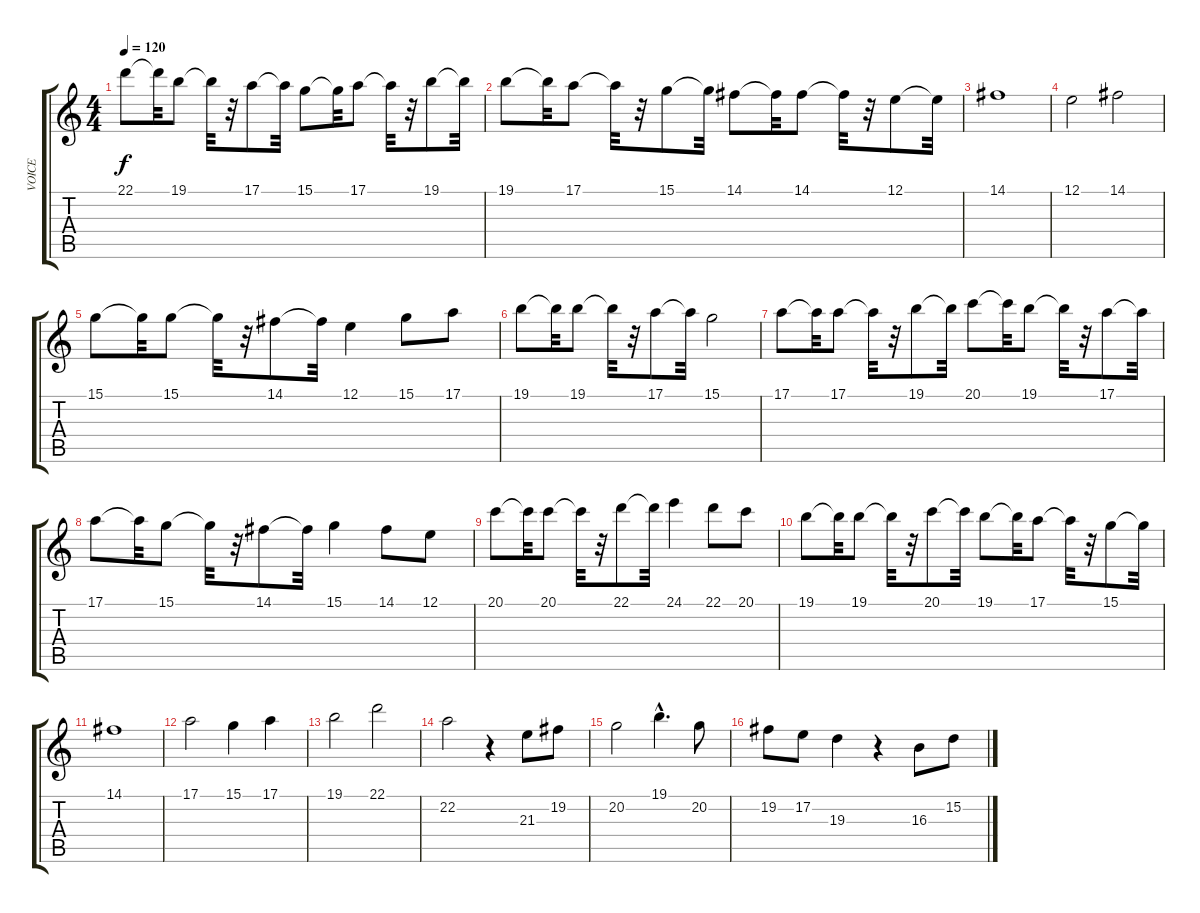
\track (" VOICE" " VOICE") {instrument honkytonkpiano}
\staff {score tabs}
\tuning (E4 B3 G3 D3 A2 E2) {hide}
\ts (4 4)
\tempo 120
\clef g2
\ks c
22.1.8{dy f} 22.1{t}.32 19.1.8 19.1{t}.32 r.32 17.1.8 17.1{t}.32 15.1.8 15.1{t}.32 17.1.8 17.1{t}.32 r.32 19.1.8 19.1{t}.32 |
19.1.8 19.1{t}.32 17.1.8 17.1{t}.32 r.32 15.1.8 15.1{t}.32 14.1.8 14.1{t}.32 14.1.8 14.1{t}.32 r.32 12.1.8 12.1{t}.32 |
14.1.1 |
12.1.2 14.1.2 |
15.1.8 15.1{t}.32 15.1.8 15.1{t}.32 r.32 14.1.8 14.1{t}.32 12.1.4 15.1.8 17.1.8 |
19.1.8 19.1{t}.32 19.1.8 19.1{t}.32 r.32 17.1.8 17.1{t}.32 15.1.2 |
17.1.8 17.1{t}.32 17.1.8 17.1{t}.32 r.32 19.1.8 19.1{t}.32 20.1.8 20.1{t}.32 19.1.8 19.1{t}.32 r.32 17.1.8 17.1{t}.32 |
17.1.8 17.1{t}.32 15.1.8 15.1{t}.32 r.32 14.1.8 14.1{t}.32 15.1.4 14.1.8 12.1.8 |
20.1.8 20.1{t}.32 20.1.8 20.1{t}.32 r.32 22.1.8 22.1{t}.32 24.1.4 22.1.8 20.1.8 |
19.1.8 19.1{t}.32 19.1.8 19.1{t}.32 r.32 20.1.8 20.1{t}.32 19.1.8 19.1{t}.32 17.1.8 17.1{t}.32 r.32 15.1.8 15.1{t}.32 |
14.1.1 |
17.1.2 15.1.4 17.1.4 |
19.1.2 22.1.2 |
22.2.2 r.4 21.3.8 19.2.8 |
20.2.2 19.1{hac}.4{d} 20.2.8 |
19.2.8 17.2.8 19.3.4 r.4 16.3.8 15.2.8
